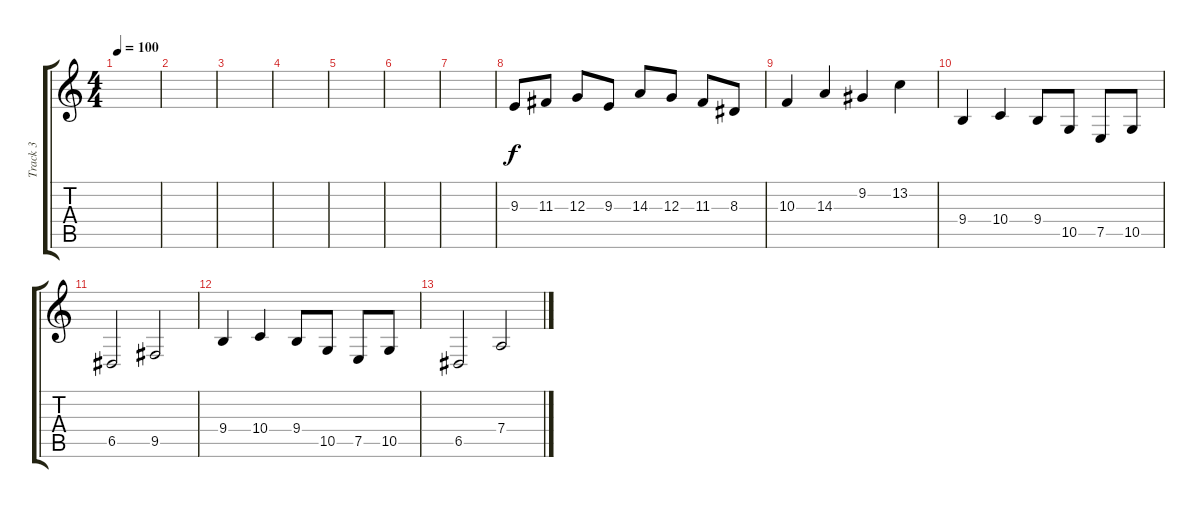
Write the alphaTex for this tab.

\track ("Track 3" "Track 3") {instrument stringensemble1}
\staff {score tabs}
\tuning (E4 B3 G3 D3 A2 E2) {hide}
\ts (4 4)
\tempo 100
\clef g2
\ks c
|
|
|
|
|
|
|
9.3.8 11.3.8 12.3.8 9.3.8 14.3.8 12.3.8 11.3.8 8.3.8 |
10.3.4 14.3.4 9.2.4 13.2.4 |
9.4.4 10.4.4 9.4.8 10.5.8 7.5.8 10.5.8 |
6.5.2 9.5.2 |
9.4.4 10.4.4 9.4.8 10.5.8 7.5.8 10.5.8 |
6.5.2 7.4.2
